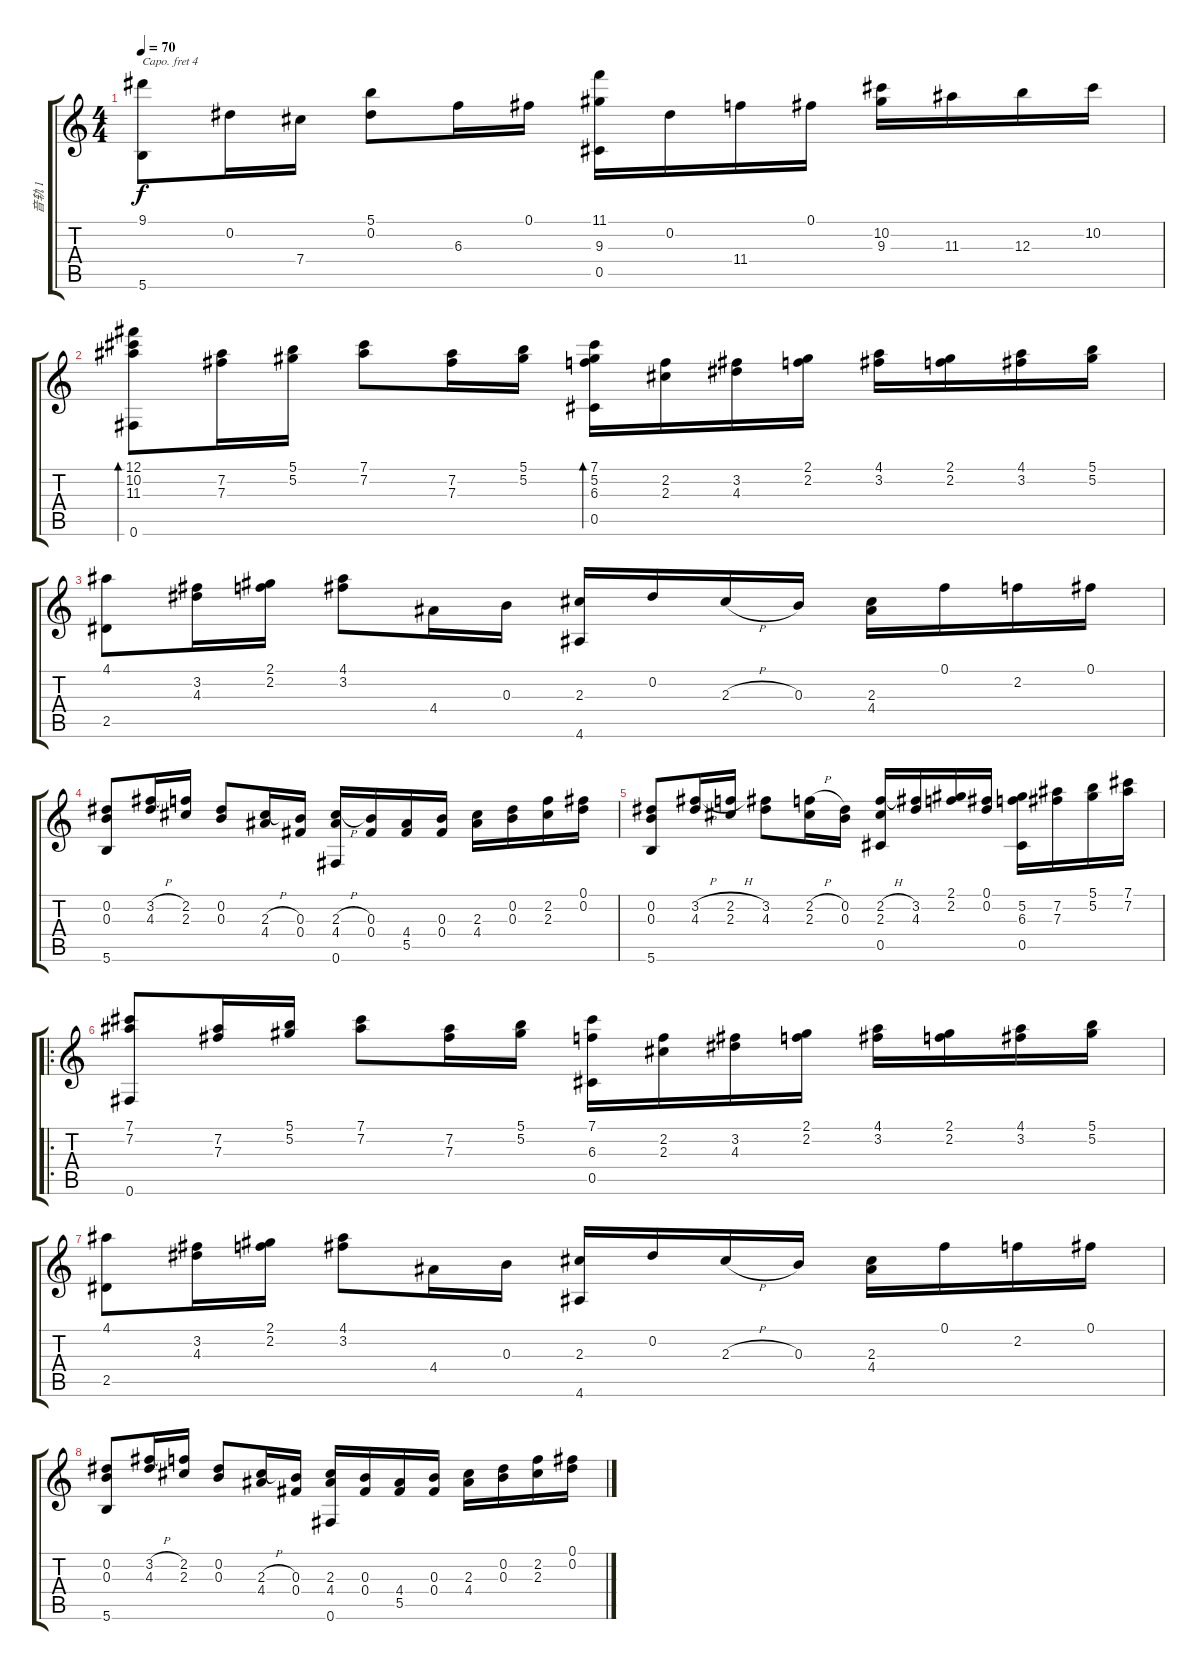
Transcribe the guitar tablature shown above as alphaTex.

\track ("音轨 1" "音轨 1") {instrument acousticguitarnylon}
\staff {score tabs}
\capo 4
\tuning (D4 B3 G3 D3 A2 D2) {hide}
\ts (4 4)
\tempo 70
\clef g2
\ks c
(9.1 5.6).8{dy f} 0.2.16 7.4.16 (5.1 0.2).8 6.3.16 0.1.16 (11.1 9.3 0.5).16 0.2.16 11.4.16 0.1.16 (10.2 9.3).16 11.3.16 12.3.16 10.2.16 |
(12.1 10.2 11.3 0.6).8{bd 480} (7.2 7.3).16 (5.1 5.2).16 (7.1 7.2).8 (7.2 7.3).16 (5.1 5.2).16 (7.1 5.2 6.3 0.5).16{bd 480} (2.2 2.3).16 (3.2 4.3).16 (2.1 2.2).16 (4.1 3.2).16 (2.1 2.2).16 (4.1 3.2).16 (5.1 5.2).16 |
(4.1 2.5).8 (3.2 4.3).16 (2.1 2.2).16 (4.1 3.2).8 4.4.16 0.3.16 (2.3 4.6).16 0.2.16 2.3{h}.16 0.3.16 (2.3 4.4).16 0.1.16 2.2.16 0.1.16 |
(0.2 0.3 5.6).8 (3.2{h} 4.3).16 (2.2 2.3).16 (0.2 0.3).8 (2.3{h} 4.4).16 (0.3 0.4).16 (2.3{h} 4.4 0.6).16 (0.3 0.4).16 (4.4 5.5).16 (0.3 0.4).16 (2.3 4.4).16 (0.2 0.3).16 (2.2 2.3).16 (0.1 0.2).16 |
(0.2 0.3 5.6).8 (3.2{h} 4.3).16 (2.2{h} 2.3).16 (3.2 4.3).8 (2.2{h} 2.3).16 (0.2 0.3).16 (2.2{h} 2.3 0.5).16 (3.2 4.3).16 (2.1 2.2).16 (0.1 0.2).16 (5.2 6.3 0.5).16 (7.2 7.3).16 (5.1 5.2).16 (7.1 7.2).16 |
\ro
(7.1 7.2 0.6).8 (7.2 7.3).16 (5.1 5.2).16 (7.1 7.2).8 (7.2 7.3).16 (5.1 5.2).16 (7.1 6.3 0.5).16 (2.2 2.3).16 (3.2 4.3).16 (2.1 2.2).16 (4.1 3.2).16 (2.1 2.2).16 (4.1 3.2).16 (5.1 5.2).16 |
(4.1 2.5).8 (3.2 4.3).16 (2.1 2.2).16 (4.1 3.2).8 4.4.16 0.3.16 (2.3 4.6).16 0.2.16 2.3{h}.16 0.3.16 (2.3 4.4).16 0.1.16 2.2.16 0.1.16 |
(0.2 0.3 5.6).8 (3.2{h} 4.3).16 (2.2 2.3).16 (0.2 0.3).8 (2.3{h} 4.4).16 (0.3 0.4).16 (2.3 4.4 0.6).16 (0.3 0.4).16 (4.4 5.5).16 (0.3 0.4).16 (2.3 4.4).16 (0.2 0.3).16 (2.2 2.3).16 (0.1 0.2).16
